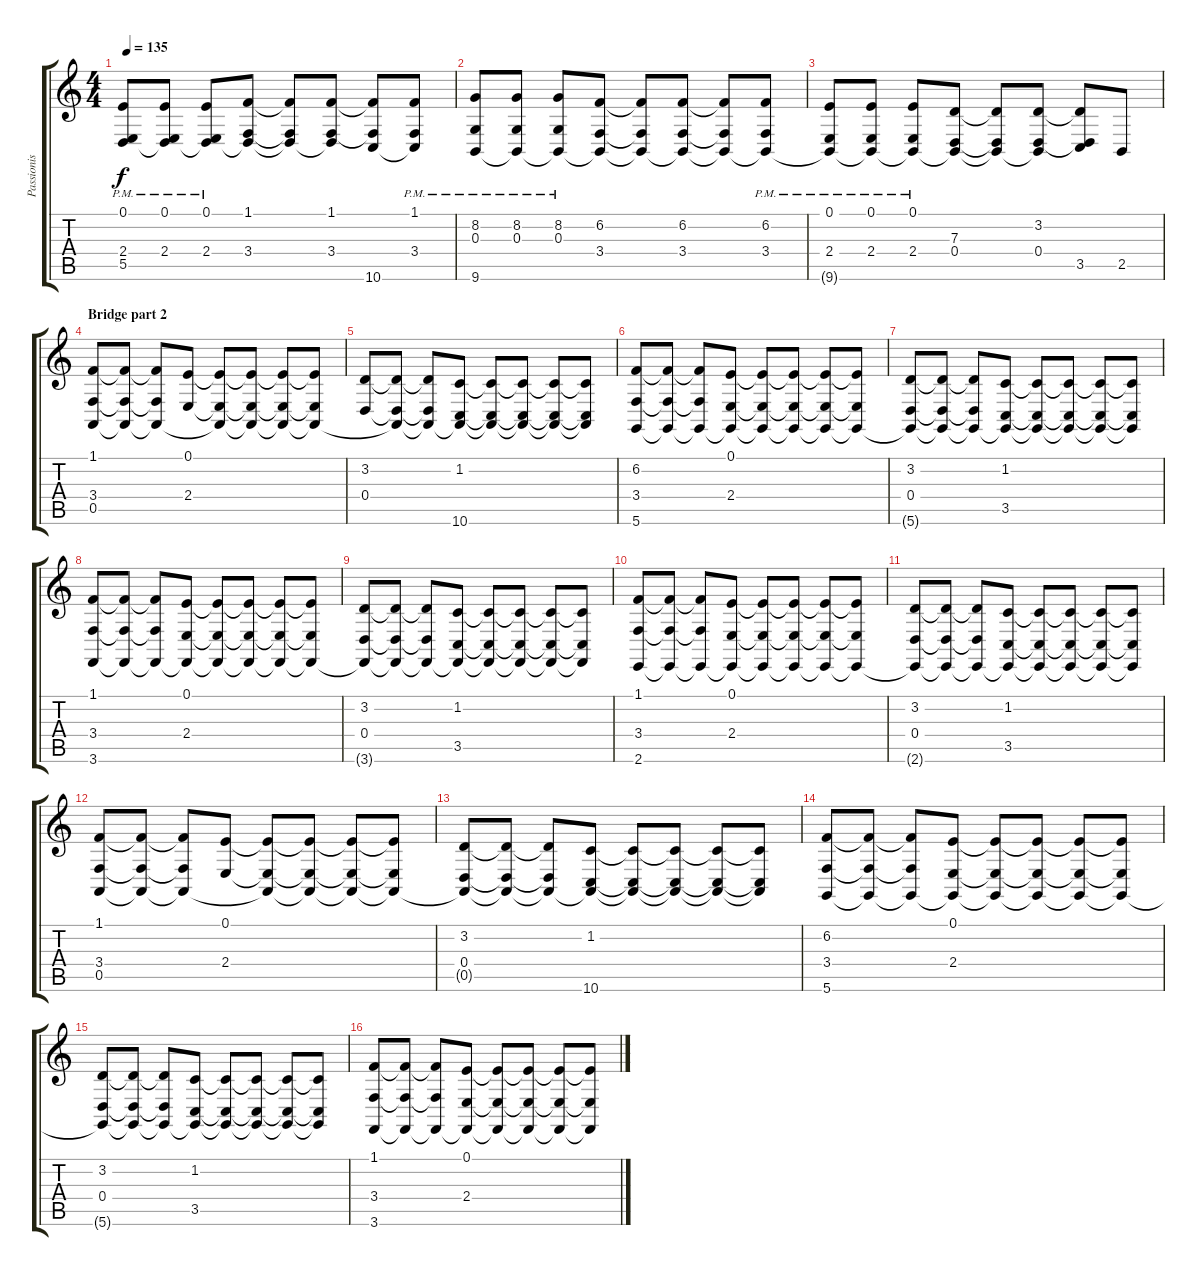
\track ("Passionis Strings" "Passionis ") {instrument stringensemble1}
\staff {score tabs}
\tuning (E4 B3 G3 D3 A2 D2) {hide}
\ts (4 4)
\tempo 135
\clef g2
\ks c
(0.1{pm} 2.4 5.5{t}).8{dy f} (0.1{pm} 2.4 5.5{t}).8 (0.1{pm} 2.4 5.5{t}).8 (1.1 3.4 5.5{t}).8 (1.1{t} 3.4{t} 5.5{t}).8 (1.1 3.4 5.5{t}).8 (1.1{t} 3.4{t} 10.6).8 (1.1{pm} 3.4 10.6{t}).8 |
(8.2{pm} 0.3 9.6).8 (8.2{pm} 0.3 9.6{t}).8 (8.2{pm} 0.3 9.6{t}).8 (6.2 3.4 9.6{t}).8 (6.2{t} 3.4{t} 9.6{t}).8 (6.2 3.4 9.6{t}).8 (6.2{t} 3.4{t} 9.6{t}).8 (6.2{pm} 3.4 9.6{t}).8 |
(0.1{pm} 2.4 9.6{t}).8 (0.1{pm} 2.4 9.6{t}).8 (0.1{pm} 2.4 9.6{t}).8 (7.3 0.4 9.6{t}).8 (7.3{t} 0.4{t} 9.6{t}).8 (3.2 0.4 9.6{t}).8 (3.2{t} 0.4{t} 3.5).8 2.5.8 |
\section ("" "Bridge part 2")
(1.1 3.4 0.5).8 (1.1{t} 3.4{t} 0.5{t}).8 (1.1{t} 3.4{t} 0.5{t}).8 (0.1 2.4).8 (0.1{t} 2.4{t} 0.5{t}).8 (0.1{t} 2.4{t} 0.5{t}).8 (0.1{t} 2.4{t} 0.5{t}).8 (0.1{t} 2.4{t} 0.5{t}).8 |
(3.2 0.4).8 (3.2{t} 0.4{t} 0.5{t}).8 (3.2{t} 0.4{t} 0.5{t}).8 (1.2 0.5{t} 10.6).8 (1.2{t} 0.5{t} 10.6{t}).8 (1.2{t} 0.5{t} 10.6{t}).8 (1.2{t} 0.5{t} 10.6{t}).8 (1.2{t} 0.5{t} 10.6{t}).8 |
(6.2 3.4 5.6).8 (6.2{t} 3.4{t} 5.6{t}).8 (6.2{t} 3.4{t} 5.6{t}).8 (0.1 2.4 5.6{t}).8 (0.1{t} 2.4{t} 5.6{t}).8 (0.1{t} 2.4{t} 5.6{t}).8 (0.1{t} 2.4{t} 5.6{t}).8 (0.1{t} 2.4{t} 5.6{t}).8 |
(3.2 0.4 5.6{t}).8 (3.2{t} 0.4{t} 5.6{t}).8 (3.2{t} 0.4{t} 5.6{t}).8 (1.2 3.5 5.6{t}).8 (1.2{t} 3.5{t} 5.6{t}).8 (1.2{t} 3.5{t} 5.6{t}).8 (1.2{t} 3.5{t} 5.6{t}).8 (1.2{t} 3.5{t} 5.6{t}).8 |
(1.1 3.4 3.6).8 (1.1{t} 3.4{t} 3.6{t}).8 (1.1{t} 3.4{t} 3.6{t}).8 (0.1 2.4 3.6{t}).8 (0.1{t} 2.4{t} 3.6{t}).8 (0.1{t} 2.4{t} 3.6{t}).8 (0.1{t} 2.4{t} 3.6{t}).8 (0.1{t} 2.4{t} 3.6{t}).8 |
(3.2 0.4 3.6{t}).8 (3.2{t} 0.4{t} 3.6{t}).8 (3.2{t} 0.4{t} 3.6{t}).8 (1.2 3.5 3.6{t}).8 (1.2{t} 3.5{t} 3.6{t}).8 (1.2{t} 3.5{t} 3.6{t}).8 (1.2{t} 3.5{t} 3.6{t}).8 (1.2{t} 3.5{t} 3.6{t}).8 |
(1.1 3.4 2.6).8 (1.1{t} 3.4{t} 2.6{t}).8 (1.1{t} 3.4{t} 2.6{t}).8 (0.1 2.4 2.6{t}).8 (0.1{t} 2.4{t} 2.6{t}).8 (0.1{t} 2.4{t} 2.6{t}).8 (0.1{t} 2.4{t} 2.6{t}).8 (0.1{t} 2.4{t} 2.6{t}).8 |
(3.2 0.4 2.6{t}).8 (3.2{t} 0.4{t} 2.6{t}).8 (3.2{t} 0.4{t} 2.6{t}).8 (1.2 3.5 2.6{t}).8 (1.2{t} 3.5{t} 2.6{t}).8 (1.2{t} 3.5{t} 2.6{t}).8 (1.2{t} 3.5{t} 2.6{t}).8 (1.2{t} 3.5{t} 2.6{t}).8 |
(1.1 3.4 0.5).8 (1.1{t} 3.4{t} 0.5{t}).8 (1.1{t} 3.4{t} 0.5{t}).8 (0.1 2.4).8 (0.1{t} 2.4{t} 0.5{t}).8 (0.1{t} 2.4{t} 0.5{t}).8 (0.1{t} 2.4{t} 0.5{t}).8 (0.1{t} 2.4{t} 0.5{t}).8 |
(3.2 0.4 0.5{t}).8 (3.2{t} 0.4{t} 0.5{t}).8 (3.2{t} 0.4{t} 0.5{t}).8 (1.2 0.5{t} 10.6).8 (1.2{t} 0.5{t} 10.6{t}).8 (1.2{t} 0.5{t} 10.6{t}).8 (1.2{t} 0.5{t} 10.6{t}).8 (1.2{t} 0.5{t} 10.6{t}).8 |
(6.2 3.4 5.6).8 (6.2{t} 3.4{t} 5.6{t}).8 (6.2{t} 3.4{t} 5.6{t}).8 (0.1 2.4 5.6{t}).8 (0.1{t} 2.4{t} 5.6{t}).8 (0.1{t} 2.4{t} 5.6{t}).8 (0.1{t} 2.4{t} 5.6{t}).8 (0.1{t} 2.4{t} 5.6{t}).8 |
(3.2 0.4 5.6{t}).8 (3.2{t} 0.4{t} 5.6{t}).8 (3.2{t} 0.4{t} 5.6{t}).8 (1.2 3.5 5.6{t}).8 (1.2{t} 3.5{t} 5.6{t}).8 (1.2{t} 3.5{t} 5.6{t}).8 (1.2{t} 3.5{t} 5.6{t}).8 (1.2{t} 3.5{t} 5.6{t}).8 |
(1.1 3.4 3.6).8 (1.1{t} 3.4{t} 3.6{t}).8 (1.1{t} 3.4{t} 3.6{t}).8 (0.1 2.4 3.6{t}).8 (0.1{t} 2.4{t} 3.6{t}).8 (0.1{t} 2.4{t} 3.6{t}).8 (0.1{t} 2.4{t} 3.6{t}).8 (0.1{t} 2.4{t} 3.6{t}).8
